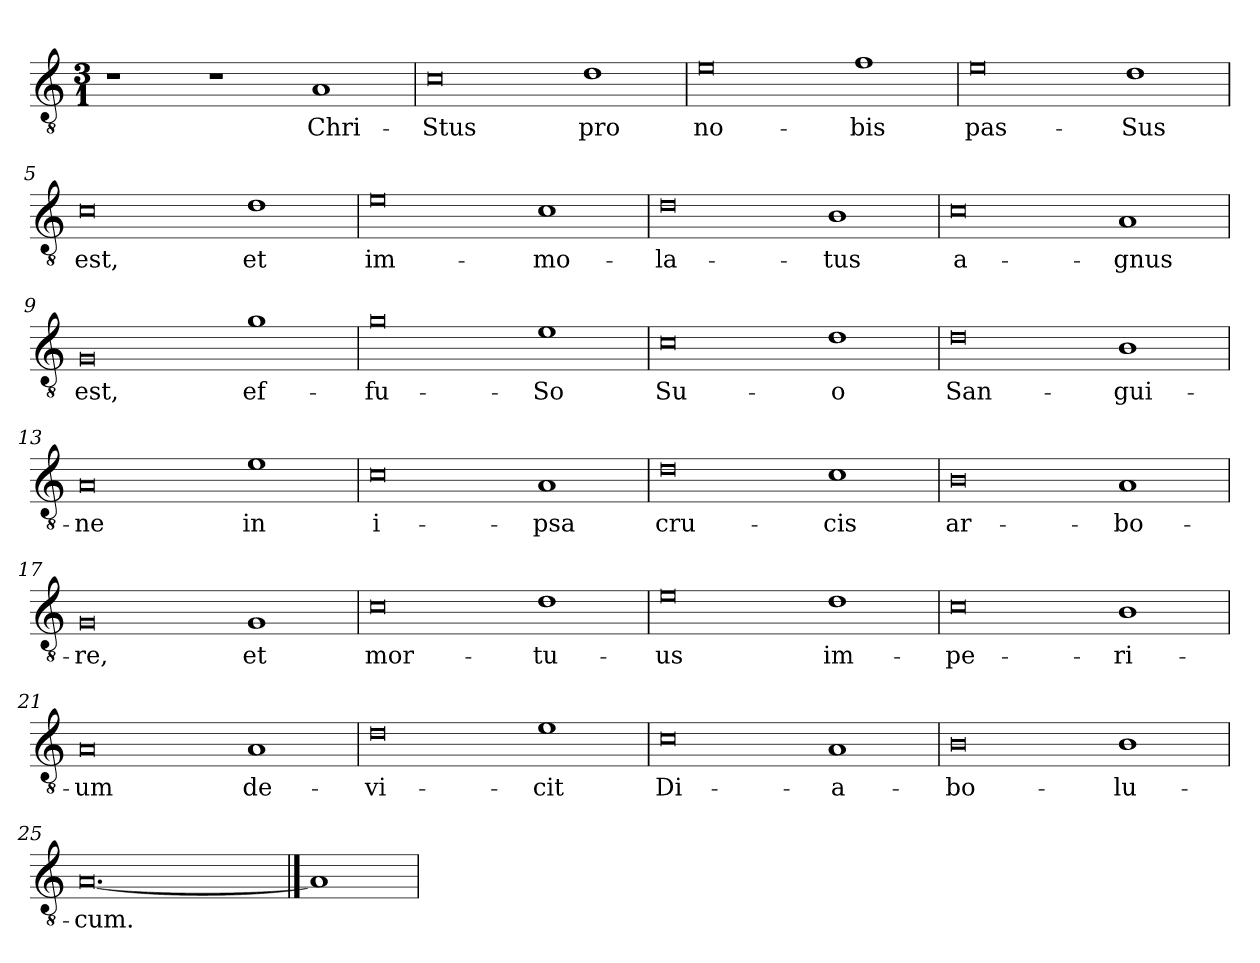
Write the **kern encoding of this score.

**kern	**text
*part1	*part1
*staff1	*staff1
*clefGv2	*
*k[]	*
*C:	*
*M3/1	*
=1	=1
1r	.
1r	.
!	!LO:LY:b
1A	Chri-
=2	=2
!	!LO:LY:b
0c	-Stus
!	!LO:LY:b
1d	pro
=3	=3
!	!LO:LY:b
0e	no-
!	!LO:LY:b
1f	-bis
=4	=4
!	!LO:LY:b
0e	pas-
!	!LO:LY:b
1d	-Sus
=5	=5
!	!LO:LY:b
0c	est,
!	!LO:LY:b
1d	et
=6	=6
!	!LO:LY:b
0e	im-
!	!LO:LY:b
1c	-mo-
=7	=7
!	!LO:LY:b
0d	-la-
!	!LO:LY:b
1B	-tus
!!LO:LB:g=z
=8	=8
!	!LO:LY:b:rj
0c	a-
!	!LO:LY:b
1A	-gnus
=9	=9
!	!LO:LY:b
0G	est,
!	!LO:LY:b
1g	ef-
=10	=10
!	!LO:LY:b
0g	-fu-
!	!LO:LY:b
1e	-So
=11	=11
!	!LO:LY:b
0c	Su-
!	!LO:LY:b
1d	-o
=12	=12
!	!LO:LY:b
0d	San-
!	!LO:LY:b
1B	-gui-
=13	=13
!	!LO:LY:b
0A	-ne
!	!LO:LY:b
1e	in
=14	=14
!	!LO:LY:b:rj
0c	i-
!	!LO:LY:b
1A	-psa
=15	=15
!	!LO:LY:b
0d	cru-
!	!LO:LY:b
1c	-cis
=16	=16
!	!LO:LY:b
0B	ar-
!	!LO:LY:b
1A	-bo-
!!LO:LB:g=z
=17	=17
!	!LO:LY:b
0G	-re,
!	!LO:LY:b
1G	et
=18	=18
!	!LO:LY:b
0c	mor-
!	!LO:LY:b
1d	-tu-
=19	=19
!	!LO:LY:b
0e	-us
!	!LO:LY:b
1d	im-
=20	=20
!	!LO:LY:b
0c	-pe-
!	!LO:LY:b
1B	-ri-
=21	=21
!	!LO:LY:b
0A	-um
!	!LO:LY:b
1A	de-
=22	=22
!	!LO:LY:b
0d	-vi-
!	!LO:LY:b
1e	-cit
=23	=23
!	!LO:LY:b
0c	Di-
!	!LO:LY:b:rj
1A	-a-
=24	=24
!	!LO:LY:b
0B	-bo-
!	!LO:LY:b
1B	-lu-
=25	=25
!	!LO:LY:b
[0.A	-cum.
==26	==26
1A]	.
=	=
*-	*-
